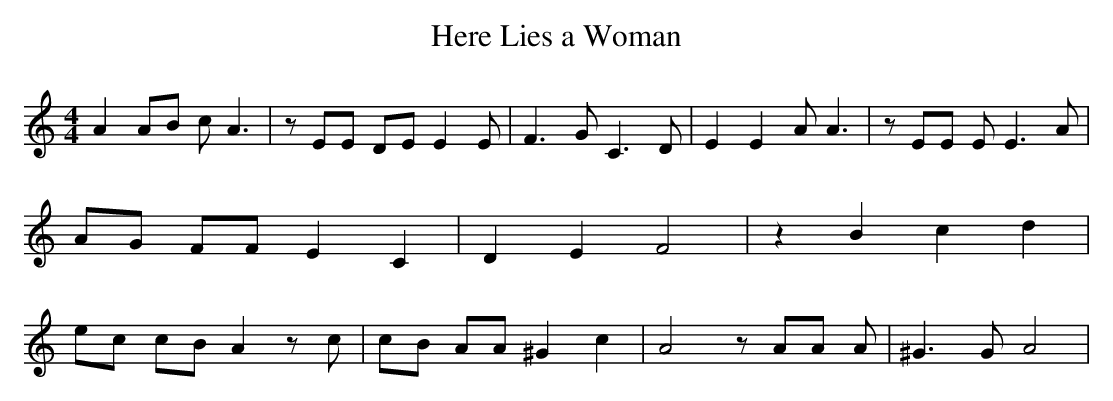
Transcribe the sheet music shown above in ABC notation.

X:1
T:Here Lies a Woman
M:4/4
L:1/8
K:C
 A2 AB c A3| z EE DE E2 E| F3 G C3 D| E2 E2 A A3| z EE E E3 A| AG FF E2 C2|\
 D2 E2 F4| z2 B2 c2 d2| ec cB A2 z c| cB AA ^G2 c2| A4 z AA A| ^G3 G A4|\
